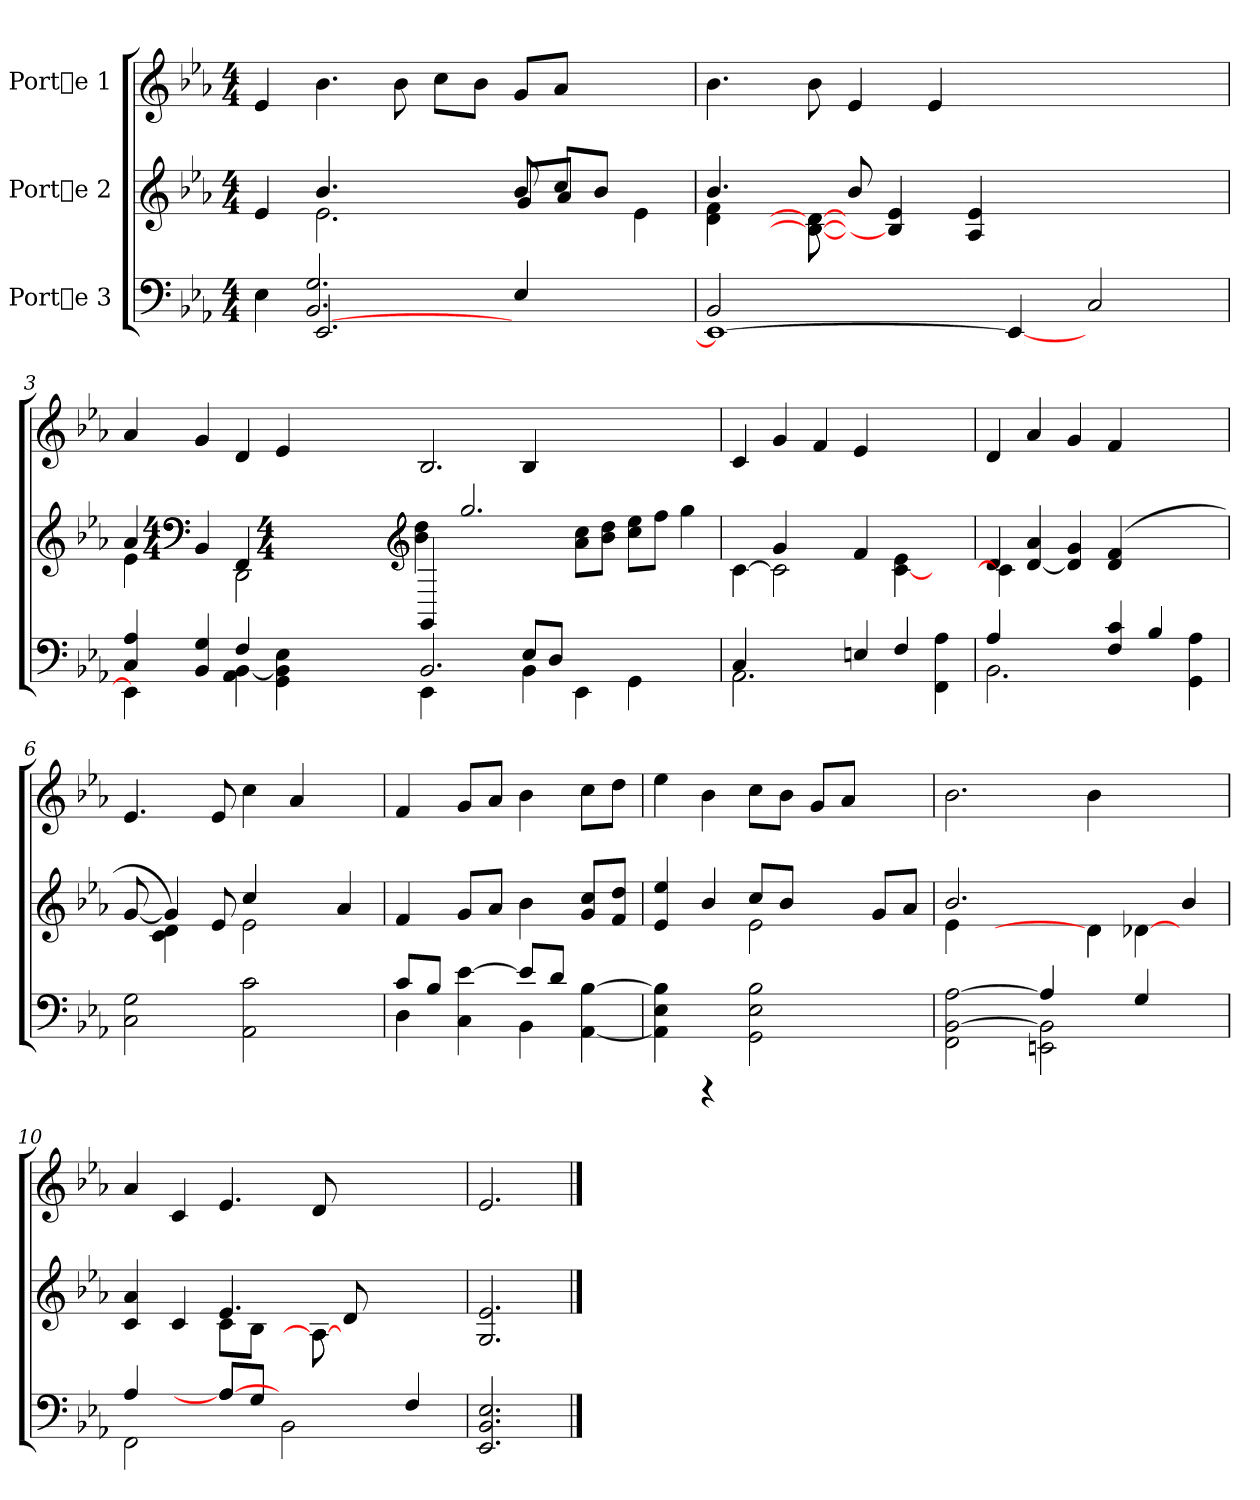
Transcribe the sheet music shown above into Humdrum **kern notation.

**kern	**kern	**kern
*part3	*part2	*part1
*staff3	*staff2	*staff1
*I"Porte 3	*I"Porte 2	*I"Porte 1
!!LO:PB:g=z
*stria5	*stria5	*stria5
*clefF4	*clefG2	*clefG2
*k[b-e-a-]	*k[b-e-a-]	*k[b-e-a-]
*E-:	*E-:	*E-:
*M4/4	*M4/4	*M4/4
=1	=1	=1
*^	*^	*
4E-\	4ryy	4e-/	4ryy	4e-/
[>2.EE-	2.G/ 2.BB-/	2.e-\	4.b-/	4.b-\
.	.	.	4.ryy	8b-\
.	.	.	.	8cc\L
.	.	.	.	8b-\J
4E-/	4.ryy	8b-/	8g/L	8g/L
.	.	8cc/L	8a-/J	8a-/J
4.ryy	.	8b-/J	4.ryy	4.ryy
.	4ryy	4e-\	.	.
=2	=2	=2	=2	=2
1EE-_>	2BB-/	4.b-/	4f\ 4d\	4.b-\
.	.	.	8ryy	.
.	.	[>8d\ [>8B-\	8d\] 8B-\_>	8b-\
.	1ryy	8b-/	2ryy	4e-/
.	.	4e-/ 4B-/]	.	.
.	.	.	.	4e-/
.	.	4e-/ 4A-/	.	.
4EE-_	.	.	8ryy	2.ryy
.	.	2ryy	2ryy	.
2C/	.	.	.	.
.	4ryy	.	.	.
.	.	8ryy	8ryy	.
!!LO:LB:g=z
=3	=3	=3	=3	=3
4A-/ 4C/	4EE-\]	4a-/	4e-\	4a-/
*	*	*clefF4	*	*
*	*	*M4/4	*	*
4G/ 4BB-/	4ryy	4BB-/	4ryy	4g/
4F/	[>4BB-\ 4AA-\	2DD\	4FF/	4d/
4E-\ 4BB-\] 4GG\	4ryy	.	4ryy	4e-/
*	*	*clefG2	*	*
*	*	*M4/4	*	*
2.BB-/	4EE-\	4GG/	4dd\ 4b-\	2.B-/
.	2ryy	2.gg/	1.ryy	.
4BB-\	8E-/L	.	.	4B-/
.	8D/J	.	.	.
4EE-\	4ryy	8cc\ 8a-\L	.	2.ryy
.	.	8dd\ 8b-\J	.	.
4GG\	2ryy	8ee-\ 8cc\L	.	.
.	.	8ff\J	.	.
4ryy	.	4gg\	.	.
=4	=4	=4	=4	=4
2.AA-\	4C/	[>4c\	4ryy	4c/
.	1ryy	2c\]	4g/	4g/
.	.	.	4ryy	4f/
4En/	.	4f/	2.ryy	4e-/
4F/	.	4e-\ [>4c\	.	2ryy
4A-\ 4FF\	4ryy	4ryy	.	.
!!LO:LB:g=z
=5	=5	=5	=5	=5
2.BB-\	4A-/	4d/	4c\]	4d/
.	1ryy	4a-/ [<4d/	2ryy	4a-/
.	.	4g/ 4d/]	.	4g/
4c/ 4F/	.	(<4f/ 4d/	2.ryy	4f/
4B-/	.	2ryy	.	2ryy
4A-\ 4GG\	4ryy	.	.	.
*v	*v	*	*	*
=6	=6	=6	=6
2G\ 2C\	[<8g/	8ryy	4.e-/
.	4g/]	4d\ 4c\)	.
.	8e-/	8ryy	8e-/
2c\ 2AA-\	2e-\	4cc/	4cc\
.	.	2ryy	4a-/
4ryy	4a-/	.	4ryy
*	*v	*v	*
=7	=7	=7
*^	*	*
4D\	8c/L	4f/	4f/
.	8B-/J	.	.
[>4e-\ 4C\	4ryy	8g/L	8g/L
.	.	8a-/J	8a-/J
4BB-\	8e-/L]	4b-\	4b-\
.	8d/J	.	.
[>4B-\ [>4AA-\	4ryy	8cc/ 8g/L	8cc\L
.	.	8dd/ 8f/J	8dd\J
*v	*v	*	*
=8	=8	=8
*	*^	*
4B-\] 4E-\ 4AA-\]	4ee-/ 4e-/	2ryy	4ee-\
4rCCC	4b-/	.	4b-\
2B-\ 2E-\ 2GG\	2e-\	8cc/L	8cc\L
.	.	8b-/J	8b-\J
.	.	2ryy	8g/L
.	.	.	8a-/J
4ryy	8g/L	.	4ryy
.	8a-/J	.	.
!!LO:PB:g=z
=9	=9	=9	=9
*^	*	*	*
[>2A-\ [>2BB-\ 2FF\	2ryy	2.b-/	4e-\	2.b-\
.	.	.	2ryy	.
2BB-\] 2EEn\	4A-/]	.	.	.
.	4ryy	4d\	4d-\]	4b-\
4G/	2ryy	[>4d-X\	2ryy	2ryy
4ryy	.	4b-/	.	.
=10	=10	=10	=10	=10
2FF\	4A-/	4a-/ 4c/	2ryy	4a-/
.	4ryy	4c/	.	4c/
[<4A-/	8A-/L]	4.e-/	8c\L	4.e-/
.	8G/J	.	8B-\J	.
2BB-\	2.ryy	.	8ryy	.
.	.	[>8A-\	8A-\]	8d/
.	.	8d/	4.ryy	2ryy
.	.	4.ryy	.	.
4F/	.	.	.	.
.	.	.	8ryy	.
*v	*v	*	*	*
*	*v	*v	*
=11	=11	=11
2.E-/ 2.BB-/ 2.EE-/	2.e-/ 2.G/	2.e-/
==	==	==
*-	*-	*-
